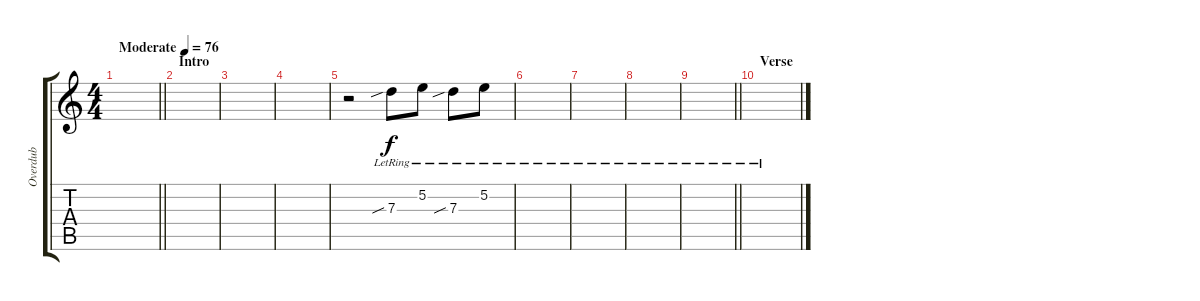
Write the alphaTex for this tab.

\track ("Overdub" "Overdub") {instrument overdrivenguitar}
\staff {score tabs}
\tuning (E4 B3 G3 D3 A2 E2) {hide}
\ts (4 4)
\tempo (76 "Moderate")
\clef g2
\barLineRight lightlight
\ks c
|
\section ("" "Intro")
|
|
|
r.2{volume 9} 7.3{sib lr}.8 5.2{lr}.8 7.3{sib lr}.8 5.2{lr}.8 |
|
|
|
\barLineRight lightlight
|
\section ("" "Verse")
